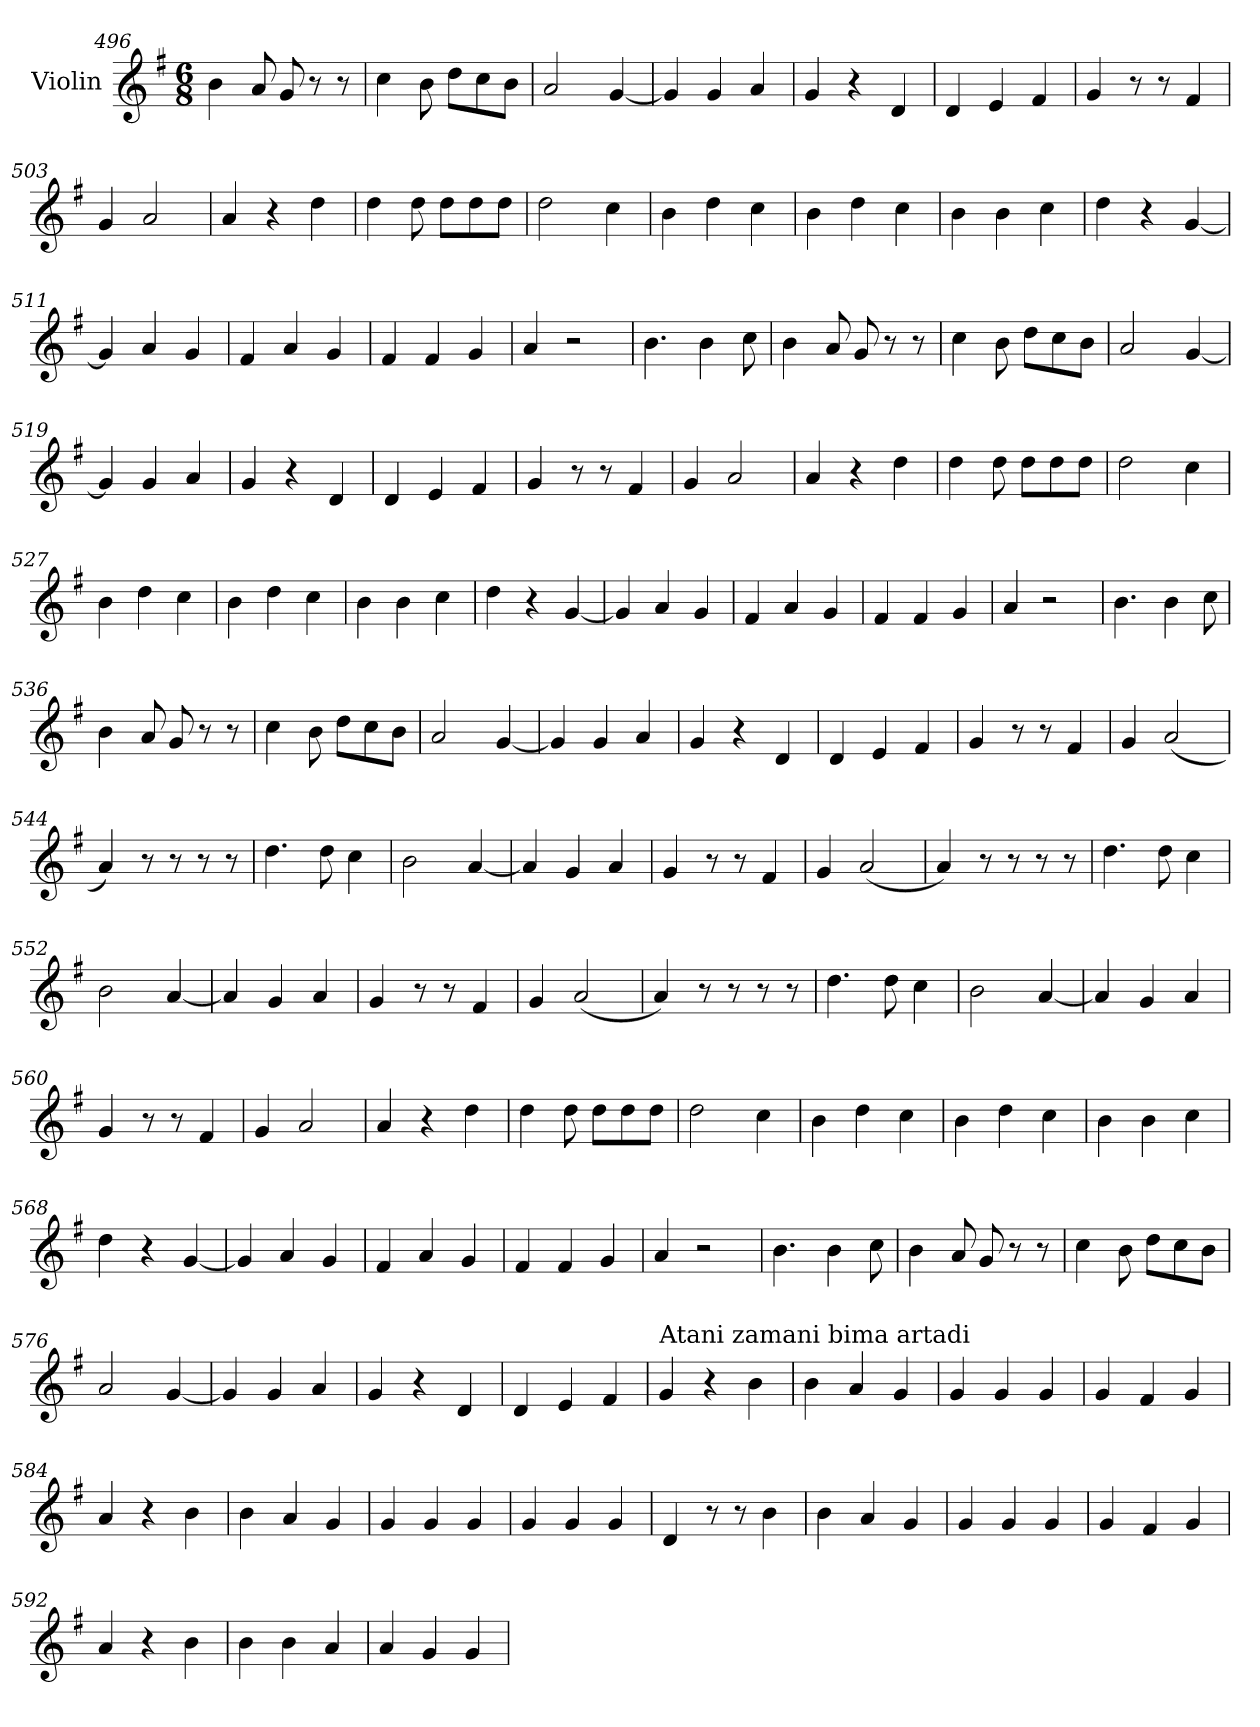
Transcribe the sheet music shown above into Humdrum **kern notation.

**kern
*part1
*staff1
*I"Violin
*clefG2
*k[f#]
*G:
*M6/8
=496
4b\
8a/
8g/
8r
8r
=497
4cc\
8b\
8dd\L
8cc\
8b\J
!!LO:LB:g=z
=498
2a/
[4g/
=499
4g/]
4g/
4a/
=500
4g/
4r
4d/
=501
4d/
4e/
4f#/
=502
4g/
8r
8r
4f#/
=503
4g/
2a/
=504
4a/
4r
4dd\
!!LO:LB:g=z
=505
4dd\
8dd\
8dd\L
8dd\
8dd\J
=506
2dd\
4cc\
=507
4b\
4dd\
4cc\
=508
4b\
4dd\
4cc\
=509
4b\
4b\
4cc\
=510
4dd\
4r
[4g/
=511
4g/]
4a/
4g/
!!LO:LB:g=z
=512
4f#/
4a/
4g/
=513
4f#/
4f#/
4g/
=514
4a/
2r
=515
4.b\
4b\
8cc\
=516
4b\
8a/
8g/
8r
8r
=517
4cc\
8b\
8dd\L
8cc\
8b\J
=518
2a/
[4g/
!!LO:LB:g=z
=519
4g/]
4g/
4a/
=520
4g/
4r
4d/
=521
4d/
4e/
4f#/
=522
4g/
8r
8r
4f#/
=523
4g/
2a/
=524
4a/
4r
4dd\
=525
4dd\
8dd\
8dd\L
8dd\
8dd\J
!!LO:LB:g=z
=526
2dd\
4cc\
=527
4b\
4dd\
4cc\
=528
4b\
4dd\
4cc\
=529
4b\
4b\
4cc\
=530
4dd\
4r
[4g/
=531
4g/]
4a/
4g/
=532
4f#/
4a/
4g/
!!LO:PB:g=z
=533
4f#/
4f#/
4g/
=534
4a/
2r
=535
4.b\
4b\
8cc\
=536
4b\
8a/
8g/
8r
8r
=537
4cc\
8b\
8dd\L
8cc\
8b\J
=538
2a/
[4g/
=539
4g/]
4g/
4a/
!!LO:LB:g=z
=540
4g/
4r
4d/
=541
4d/
4e/
4f#/
=542
4g/
8r
8r
4f#/
=543
4g/
(<2a/
=544
4a/)
8r
8r
8r
8r
=545
4.dd\
8dd\
4cc\
=546
2b\
[4a/
!!LO:LB:g=z
=547
4a/]
4g/
4a/
=548
4g/
8r
8r
4f#/
=549
4g/
(<2a/
=550
4a/)
8r
8r
8r
8r
=551
4.dd\
8dd\
4cc\
=552
2b\
[4a/
=553
4a/]
4g/
4a/
!!LO:LB:g=z
=554
4g/
8r
8r
4f#/
=555
4g/
(<2a/
=556
4a/)
8r
8r
8r
8r
=557
4.dd\
8dd\
4cc\
=558
2b\
[4a/
=559
4a/]
4g/
4a/
=560
4g/
8r
8r
4f#/
!!LO:LB:g=z
=561
4g/
2a/
=562
4a/
4r
4dd\
=563
4dd\
8dd\
8dd\L
8dd\
8dd\J
=564
2dd\
4cc\
=565
4b\
4dd\
4cc\
=566
4b\
4dd\
4cc\
=567
4b\
4b\
4cc\
!!LO:LB:g=z
=568
4dd\
4r
[4g/
=569
4g/]
4a/
4g/
=570
4f#/
4a/
4g/
=571
4f#/
4f#/
4g/
=572
4a/
2r
=573
4.b\
4b\
8cc\
=574
4b\
8a/
8g/
8r
8r
!!LO:LB:g=z
=575
4cc\
8b\
8dd\L
8cc\
8b\J
=576
2a/
[4g/
=577
4g/]
4g/
4a/
=578
4g/
4r
4d/
=579
4d/
4e/
4f#/
=580
*MM150
!LO:TX:a:t=Atani zamani bima artadi
4g/
4r
4b\
=581
4b\
4a/
4g/
!!LO:LB:g=z
=582
4g/
4g/
4g/
=583
4g/
4f#/
4g/
=584
4a/
4r
4b\
=585
4b\
4a/
4g/
=586
4g/
4g/
4g/
=587
4g/
4g/
4g/
=588
4d/
8r
8r
4b\
!!LO:PB:g=z
=589
4b\
4a/
4g/
=590
4g/
4g/
4g/
=591
4g/
4f#/
4g/
=592
4a/
4r
4b\
=593
4b\
4b\
4a/
=594
4a/
4g/
4g/
=
*-
